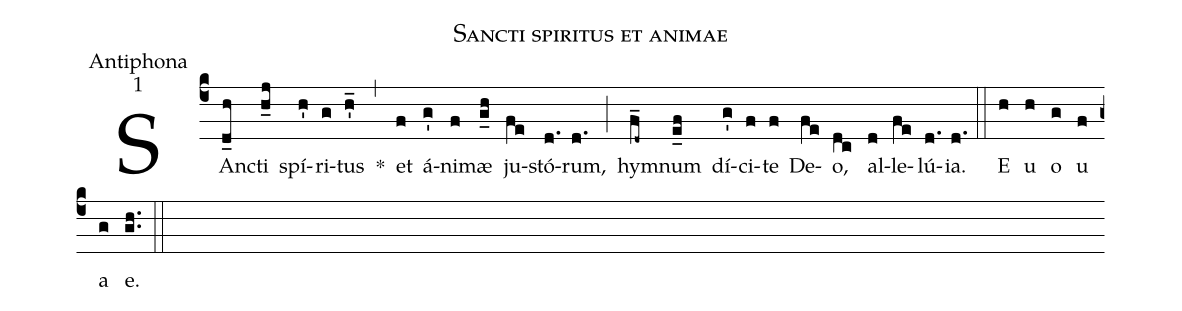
name:Sancti spiritus et animae;
office-part:Antiphona;
mode:1;
%%
(c4) SAn(d_h)cti(h_j) spí(h')ri(g)tus(h_') *(,) et(f) á(g')ni(f)mæ(g_h) ju(fe)stó(d.)rum,(d.) (;) hym(f_d~)num(e_f) dí(g')ci(f)te(f) De(fe)o,(dc) al(d)le(fe)lú(d.)ia.(d.) (::) E(h) u(h) o(g) u(f) a(g) e.(g.h.) (::)
